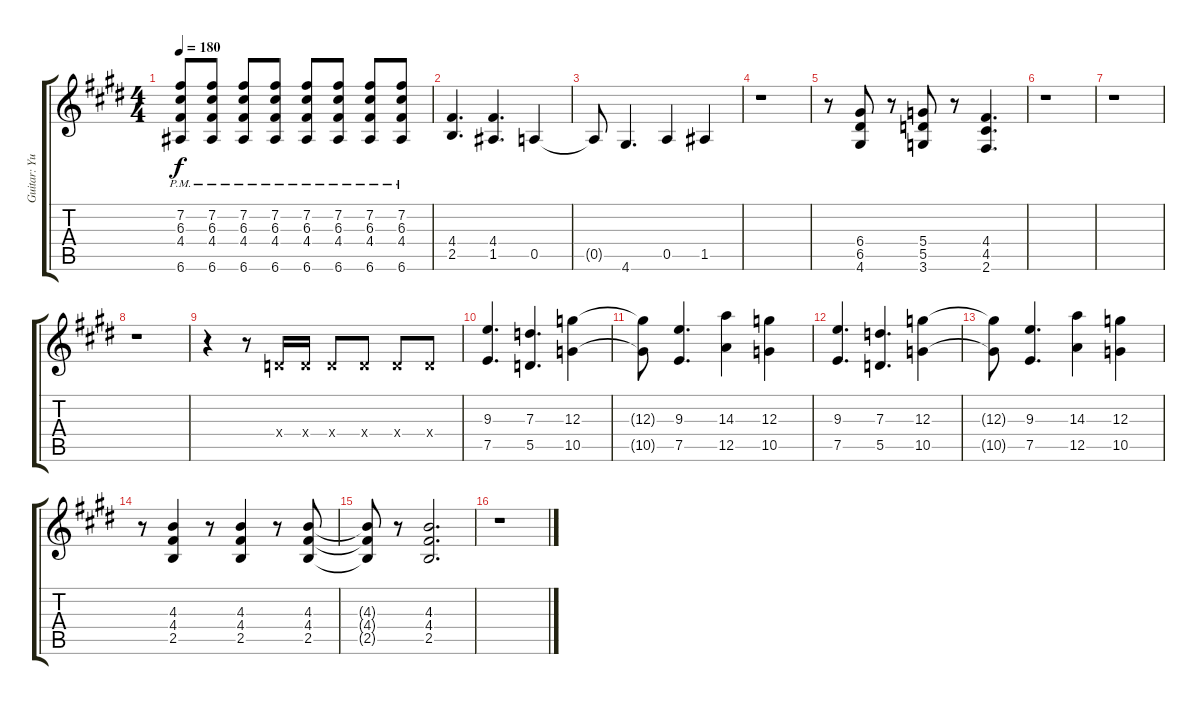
\track ("Guitar: Yui Hirasawa" "Guitar: Yu") {instrument overdrivenguitar}
\staff {score tabs}
\tuning (E4 B3 G3 D3 A2 E2) {hide}
\ts (4 4)
\tempo 180
\clef g2
\ks e
(7.2 6.3 4.4{pm} 6.6).8{dy f} (7.2 6.3 4.4 6.6{pm}).8 (7.2 6.3 4.4 6.6{pm}).8 (7.2 6.3 4.4 6.6{pm}).8 (7.2 6.3 4.4 6.6{pm}).8 (7.2 6.3 4.4 6.6{pm}).8 (7.2{pm} 6.3 4.4 6.6).8 (7.2{pm} 6.3 4.4 6.6).8 |
(4.4 2.5).4{d} (4.4 1.5).4{d} 0.5.4 |
0.5{t}.8 4.6.4{d} 0.5.4 1.5.4 |
r.1 |
r.8 (6.4 6.5 4.6).8 r.8 (5.4 5.5 3.6).8 r.8 (4.4 4.5 2.6).4{d} |
r.1 |
r.1 |
r.1 |
r.4 r.8 0.4{x}.16 0.4{x}.16 0.4{x}.8 0.4{x}.8 0.4{x}.8 0.4{x}.8 |
(9.3 7.5).4{d} (7.3 5.5).4{d} (12.3 10.5).4 |
(12.3{t} 10.5{t}).8 (9.3 7.5).4{d} (14.3 12.5).4 (12.3 10.5).4 |
(9.3 7.5).4{d} (7.3 5.5).4{d} (12.3 10.5).4 |
(12.3{t} 10.5{t}).8 (9.3 7.5).4{d} (14.3 12.5).4 (12.3 10.5).4 |
r.8 (4.3 4.4 2.5).4 r.8 (4.3 4.4 2.5).4 r.8 (4.3 4.4 2.5).8 |
(4.3{t} 4.4{t} 2.5{t}).8 r.8 (4.3 4.4 2.5).2{d} |
r.1
